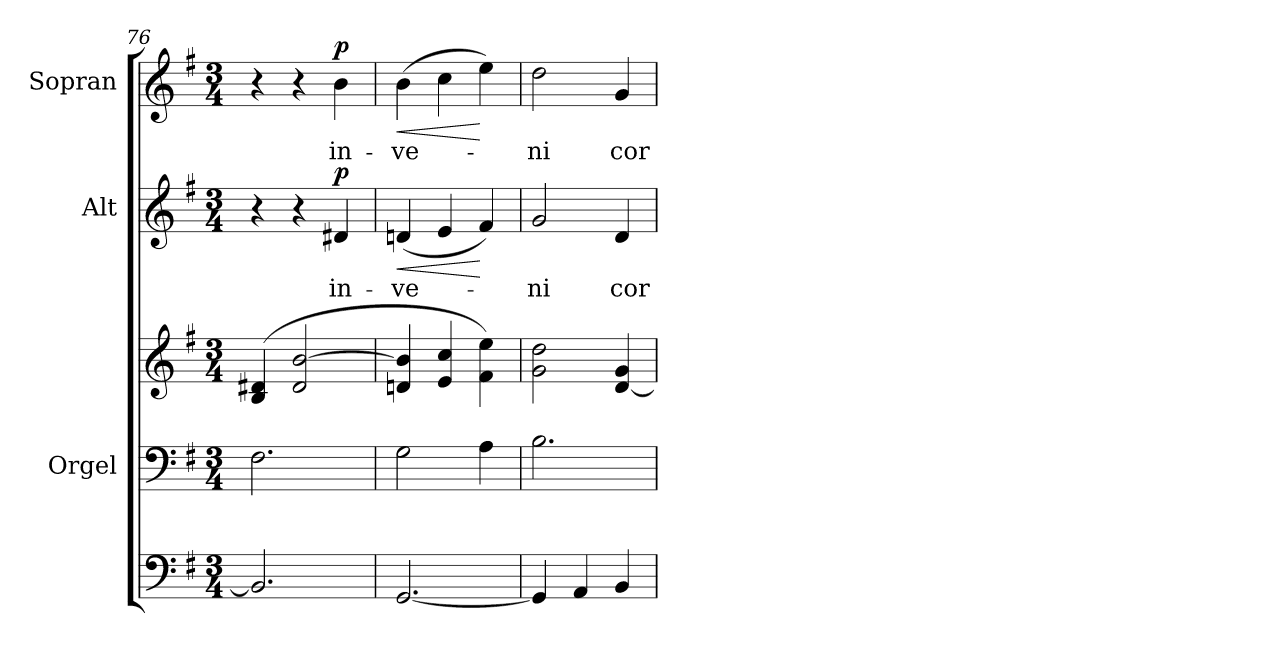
**kern	**kern	**kern	**kern	**text	**dynam	**kern	**text	**dynam
*part4	*part3	*part3	*part2	*part2	*part2	*part1	*part1	*part1
*staff5	*staff4	*staff3	*staff2	*staff2	*staff2	*staff1	*staff1	*staff1
*	*I"Orgel	*	*I"Alt	*	*	*I"Sopran	*	*
*	*I'Org.	*	*I'A.	*	*	*I'S.	*	*
*clefF4	*clefF4	*clefG2	*clefG2	*	*	*clefG2	*	*
*k[f#]	*k[f#]	*k[f#]	*k[f#]	*	*	*k[f#]	*	*
*G:	*G:	*G:	*G:	*	*	*G:	*	*
*M3/4	*M3/4	*M3/4	*M3/4	*	*	*M3/4	*	*
=76	=76	=76	=76	=76	=76	=76	=76	=76
2.BB/]	2.F#\	(4B/ 4d#X/	4r	.	.	4r	.	.
.	.	2d#/ [>2b/	4r	.	.	4r	.	.
!	!	!	!	!LO:LY:b	!LO:DY:a	!	!LO:LY:b	!LO:DY:a
.	.	.	4d#X/	in-	p	4b\	in-	p
=77	=77	=77	=77	=77	=77	=77	=77	=77
!	!	!	!	!LO:LY:b	!LO:HP:b	!	!LO:LY:b	!LO:HP:b
[2.GG/	2G\	4dn/ 4b/]	(<4dn/	-ve-	<	(>4b\	-ve-	<
.	.	4e/ 4cc/	4e/	.	.	4cc\	.	.
.	4A\	4f#\ 4ee\)	4f#/)	.	[	4ee\)	.	[
!!LO:PB:g=z
=78	=78	=78	=78	=78	=78	=78	=78	=78
!	!	!	!	!LO:LY:b	!	!	!LO:LY:b	!
4GG/]	2.B\	2g\ 2dd\	2g/	-ni	.	2dd\	-ni	.
4AA/	.	.	.	.	.	.	.	.
!	!	!	!	!LO:LY:b	!	!	!LO:LY:b	!
4BB/	.	[4d/ 4g/	4d/	cor	.	4g/	cor	.
=	=	=	=	=	=	=	=	=
*-	*-	*-	*-	*-	*-	*-	*-	*-
